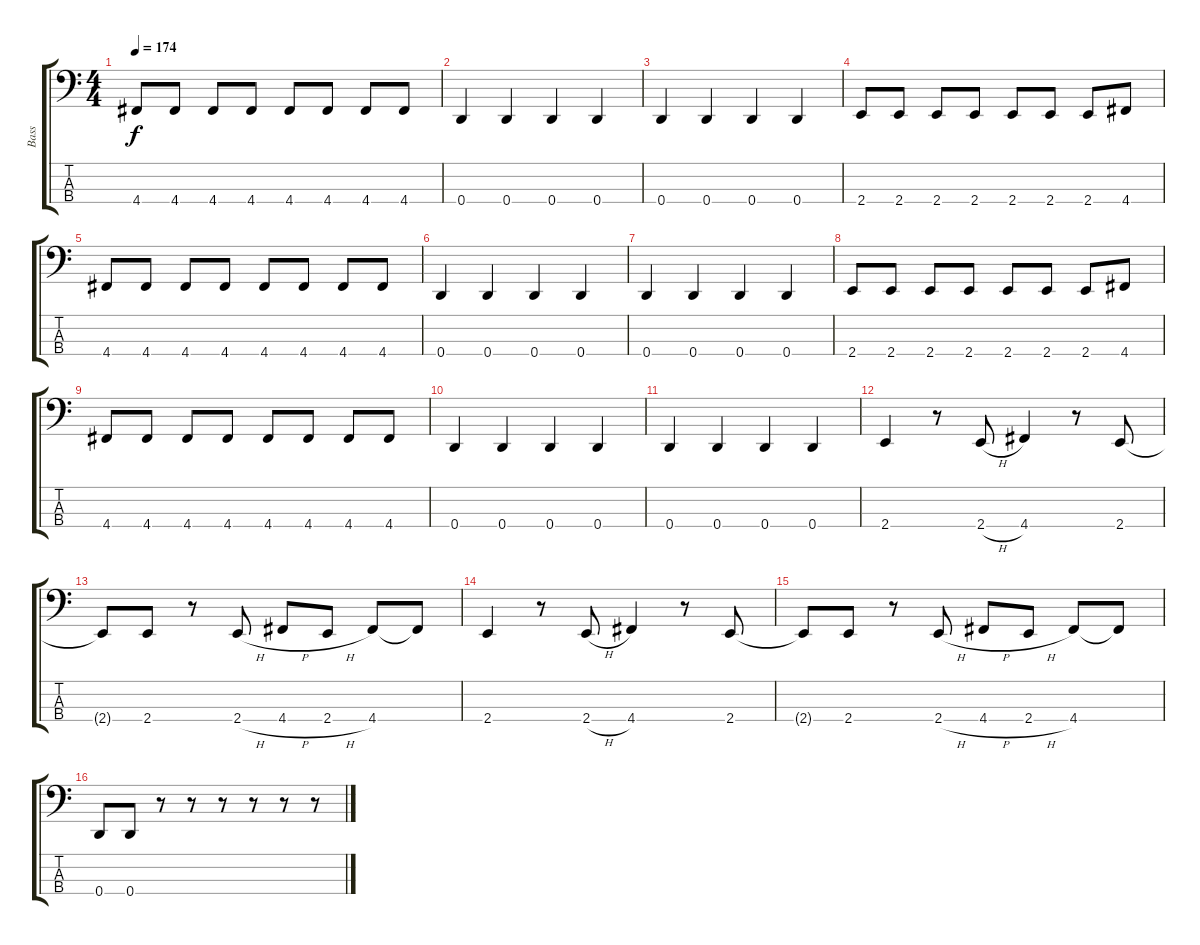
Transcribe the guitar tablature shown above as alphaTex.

\track ("Bass" "Bass") {instrument electricbassfinger}
\staff {score tabs}
\tuning (G2 D2 A1 D1) {hide}
\ts (4 4)
\tempo 174
\clef f4
\ks c
4.4.8{dy f} 4.4.8 4.4.8 4.4.8 4.4.8 4.4.8 4.4.8 4.4.8 |
0.4.4 0.4.4 0.4.4 0.4.4 |
0.4.4 0.4.4 0.4.4 0.4.4 |
2.4.8 2.4.8 2.4.8 2.4.8 2.4.8 2.4.8 2.4.8 4.4.8 |
4.4.8 4.4.8 4.4.8 4.4.8 4.4.8 4.4.8 4.4.8 4.4.8 |
0.4.4 0.4.4 0.4.4 0.4.4 |
0.4.4 0.4.4 0.4.4 0.4.4 |
2.4.8 2.4.8 2.4.8 2.4.8 2.4.8 2.4.8 2.4.8 4.4.8 |
4.4.8 4.4.8 4.4.8 4.4.8 4.4.8 4.4.8 4.4.8 4.4.8 |
0.4.4 0.4.4 0.4.4 0.4.4 |
0.4.4 0.4.4 0.4.4 0.4.4 |
2.4.4 r.8 2.4{h}.8 4.4.4 r.8 2.4.8 |
2.4{t}.8 2.4.8 r.8 2.4{h}.8 4.4{h}.8 2.4{h}.8 4.4.8 4.4{t}.8 |
2.4.4 r.8 2.4{h}.8 4.4.4 r.8 2.4.8 |
2.4{t}.8 2.4.8 r.8 2.4{h}.8 4.4{h}.8 2.4{h}.8 4.4.8 4.4{t}.8 |
0.4.8 0.4.8 r.8 r.8 r.8 r.8 r.8 r.8
